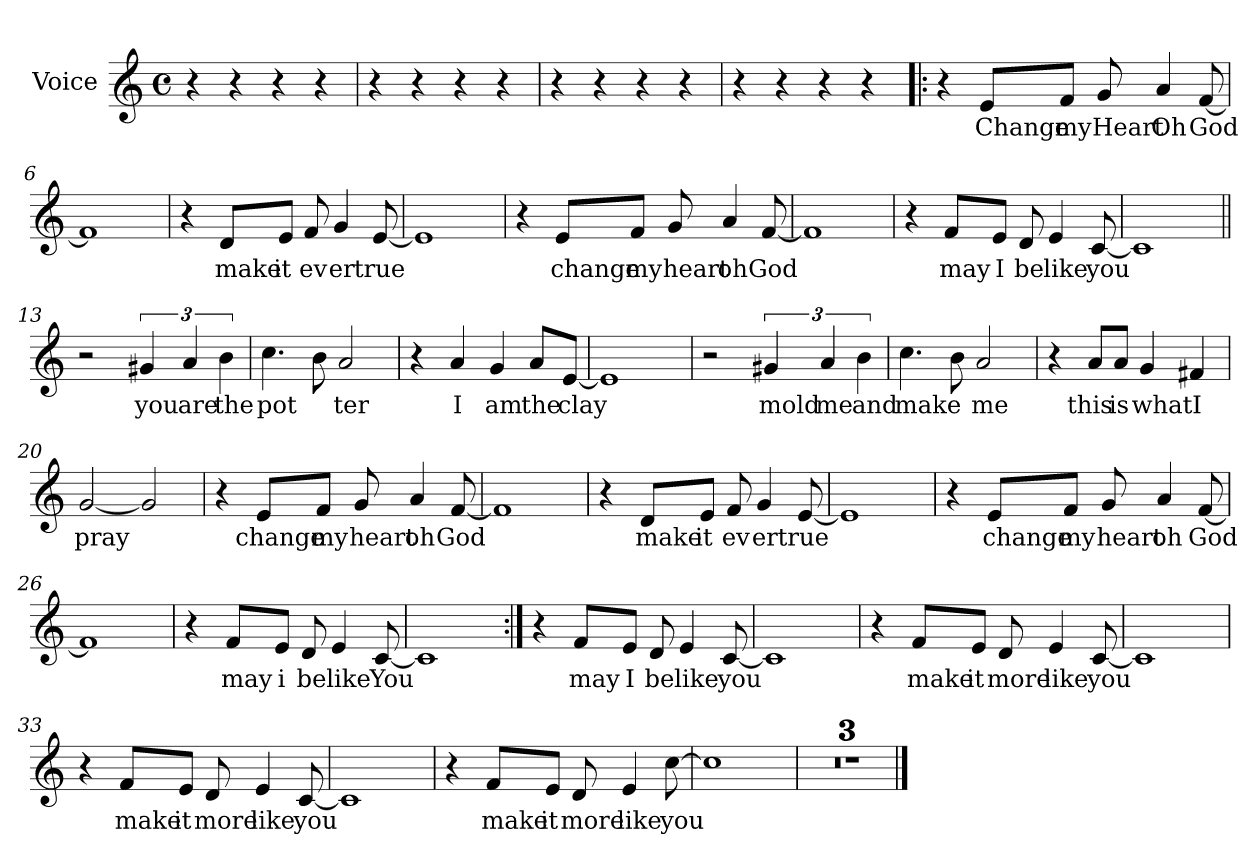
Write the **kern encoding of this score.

**kern	**text
*part1	*part1
*staff1	*staff1
*I"Voice	*
*I'V	*
*clefG2	*
*k[]	*
*C:	*
*M4/4	*
*met(c)	*
*MM80	*
=1	=1
4r	.
4r	.
4r	.
4r	.
=2	=2
4r	.
4r	.
4r	.
4r	.
=3	=3
4r	.
4r	.
4r	.
4r	.
=4	=4
4r	.
4r	.
4r	.
4r	.
!!LO:LB:g=z
=5!|:	=5!|:
4r	.
!	!LO:LY:b
8e/L	Change
!	!LO:LY:b
8f/J	my
!	!LO:LY:b
8g/	Heart
!	!LO:LY:b
4a/	Oh
!	!LO:LY:b
[8f/	God
=6	=6
1f]	.
=7	=7
4r	.
!	!LO:LY:b
8d/L	make
!	!LO:LY:b
8e/J	it
!	!LO:LY:b
8f/	ev
!	!LO:LY:b
4g/	er
!	!LO:LY:b
[8e/	true
=8	=8
1e]	.
!!LO:LB:g=z
=9	=9
4r	.
!	!LO:LY:b
8e/L	change
!	!LO:LY:b
8f/J	my
!	!LO:LY:b
8g/	heart
!	!LO:LY:b
4a/	oh
!	!LO:LY:b
[8f/	God
=10	=10
1f]	.
=11	=11
4r	.
!	!LO:LY:b
8f/L	may
!	!LO:LY:b
8e/J	I
!	!LO:LY:b
8d/	be
!	!LO:LY:b
4e/	like
!	!LO:LY:b
[8c/	you
=12	=12
1c]	.
!!LO:LB:g=z
=13||	=13||
2r	.
!	!LO:LY:b
6g#X/	you
!	!LO:LY:b
6a/	are
!	!LO:LY:b
6b\	the
=14	=14
!	!LO:LY:b
4.cc\	pot
8b\	.
!	!LO:LY:b
2a/	ter
=15	=15
4r	.
!	!LO:LY:b
4a/	I
!	!LO:LY:b
4g/	am
!	!LO:LY:b
8a/L	the
!	!LO:LY:b
[8e/J	clay
=16	=16
1e]	.
=17	=17
2r	.
!	!LO:LY:b
6g#X/	mold
!	!LO:LY:b
6a/	me
!	!LO:LY:b
6b\	and
!!LO:LB:g=z
=18	=18
!	!LO:LY:b
4.cc\	make
8b\	.
!	!LO:LY:b
2a/	me
=19	=19
4r	.
!	!LO:LY:b
8a/L	this
!	!LO:LY:b
8a/J	is
!	!LO:LY:b
4g/	what
!	!LO:LY:b
4f#X/	I
=20	=20
!	!LO:LY:b
[2g/	pray
2g/]	.
=21	=21
4r	.
!	!LO:LY:b
8e/L	change
!	!LO:LY:b
8f/J	my
!	!LO:LY:b
8g/	heart
!	!LO:LY:b
4a/	oh
!	!LO:LY:b
[8f/	God
=22	=22
1f]	.
!!LO:LB:g=z
=23	=23
4r	.
!	!LO:LY:b
8d/L	make
!	!LO:LY:b
8e/J	it
!	!LO:LY:b
8f/	ev
!	!LO:LY:b
4g/	er
!	!LO:LY:b
[8e/	true
=24	=24
1e]	.
=25	=25
4r	.
!	!LO:LY:b
8e/L	change
!	!LO:LY:b
8f/J	my
!	!LO:LY:b
8g/	heart
!	!LO:LY:b
4a/	oh
!	!LO:LY:b
[8f/	God
=26	=26
1f]	.
!!LO:LB:g=z
=27	=27
4r	.
!	!LO:LY:b
8f/L	may
!	!LO:LY:b
8e/J	i
!	!LO:LY:b
8d/	be
!	!LO:LY:b
4e/	like
!	!LO:LY:b
[8c/	You
=28	=28
1c]	.
=29:|!	=29:|!
4r	.
!	!LO:LY:b
8f/L	may
!	!LO:LY:b
8e/J	I
!	!LO:LY:b
8d/	be
!	!LO:LY:b
4e/	like
!	!LO:LY:b
[8c/	you
=30	=30
1c]	.
!!LO:PB:g=z
=31	=31
4r	.
!	!LO:LY:b
8f/L	make
!	!LO:LY:b
8e/J	it
!	!LO:LY:b
8d/	more
!	!LO:LY:b
4e/	like
!	!LO:LY:b
[8c/	you
=32	=32
1c]	.
=33	=33
4r	.
!	!LO:LY:b
8f/L	make
!	!LO:LY:b
8e/J	it
!	!LO:LY:b
8d/	more
!	!LO:LY:b
4e/	like
!	!LO:LY:b
[8c/	you
=34	=34
1c]	.
!!LO:LB:g=z
=35	=35
4r	.
!	!LO:LY:b
8f/L	make
!	!LO:LY:b
8e/J	it
!	!LO:LY:b
8d/	more
!	!LO:LY:b
4e/	like
!	!LO:LY:b
[8cc\	you
=36	=36
1cc]	.
=37	=37
1r	.
=38	=38
1r	.
=39	=39
1r	.
==	==
*-	*-
